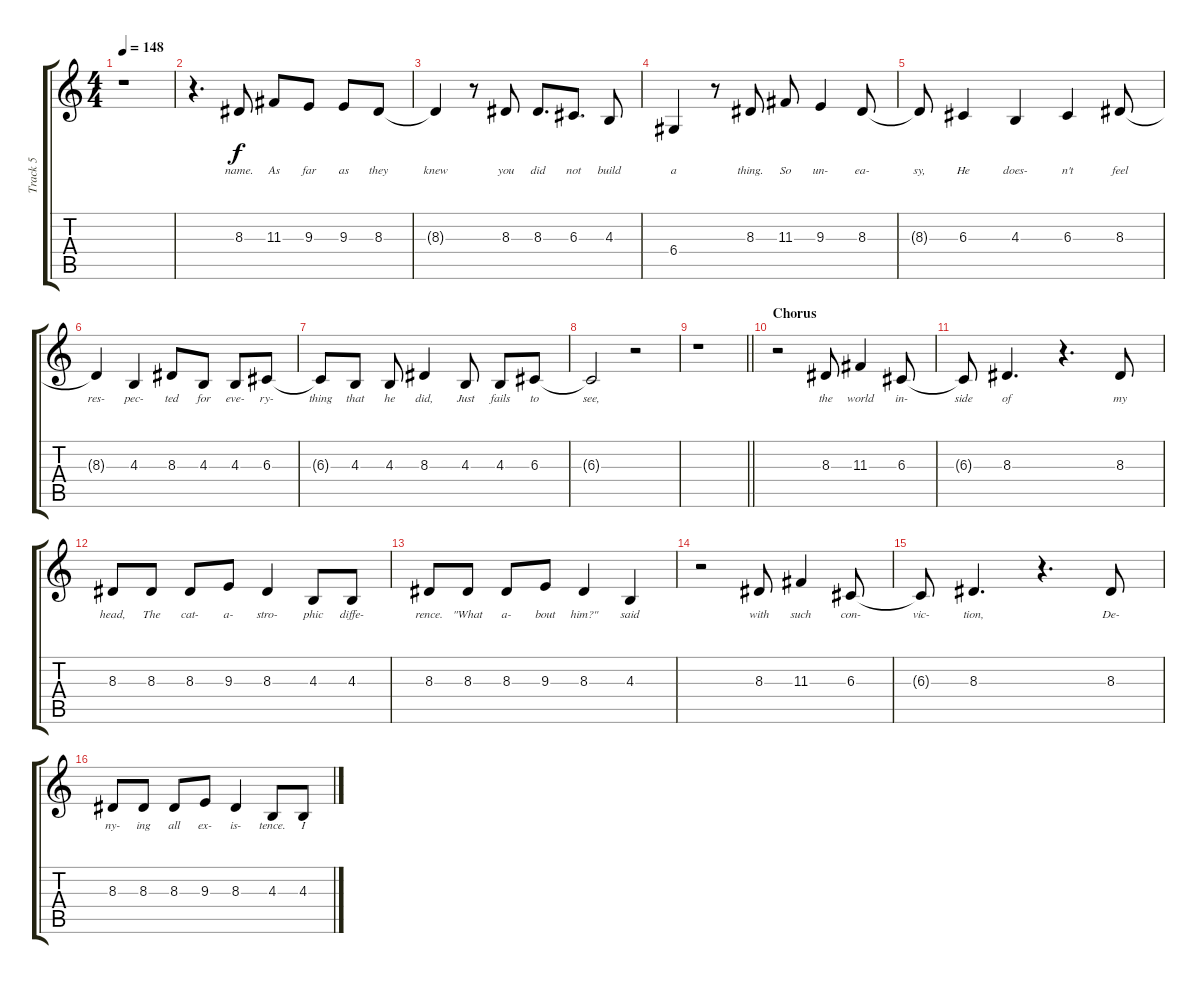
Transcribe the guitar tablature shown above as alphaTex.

\track ("Track 5" "Track 5") {instrument flute}
\staff {score tabs}
\tuning (E4 B3 G3 D3 A2 D2) {hide}
\ts (4 4)
\tempo 148
\clef g2
\ks c
r.1{dy f} |
r.4{d} 8.3.8{lyrics (0 "name.") lyrics (1 "") lyrics (2 "") lyrics (3 "") lyrics (4 "")} 11.3.8{lyrics (0 "As") lyrics (1 "") lyrics (2 "") lyrics (3 "") lyrics (4 "")} 9.3.8{lyrics (0 "far") lyrics (1 "") lyrics (2 "") lyrics (3 "") lyrics (4 "")} 9.3.8{lyrics (0 "as") lyrics (1 "") lyrics (2 "") lyrics (3 "") lyrics (4 "")} 8.3.8{lyrics (0 "they") lyrics (1 "") lyrics (2 "") lyrics (3 "") lyrics (4 "")} |
8.3{t}.4{lyrics (0 "knew") lyrics (1 "") lyrics (2 "") lyrics (3 "") lyrics (4 "")} r.8 8.3.8{lyrics (0 "you") lyrics (1 "") lyrics (2 "") lyrics (3 "") lyrics (4 "")} 8.3.8{d lyrics (0 "did") lyrics (1 "") lyrics (2 "") lyrics (3 "") lyrics (4 "")} 6.3.8{d lyrics (0 "not") lyrics (1 "") lyrics (2 "") lyrics (3 "") lyrics (4 "")} 4.3.8{lyrics (0 "build") lyrics (1 "") lyrics (2 "") lyrics (3 "") lyrics (4 "")} |
6.4.4{lyrics (0 "a") lyrics (1 "") lyrics (2 "") lyrics (3 "") lyrics (4 "")} r.8 8.3.8{lyrics (0 "thing.") lyrics (1 "") lyrics (2 "") lyrics (3 "") lyrics (4 "")} 11.3.8{lyrics (0 "So") lyrics (1 "") lyrics (2 "") lyrics (3 "") lyrics (4 "")} 9.3.4{lyrics (0 "un-") lyrics (1 "") lyrics (2 "") lyrics (3 "") lyrics (4 "")} 8.3.8{lyrics (0 "ea-") lyrics (1 "") lyrics (2 "") lyrics (3 "") lyrics (4 "")} |
8.3{t}.8{lyrics (0 "sy,") lyrics (1 "") lyrics (2 "") lyrics (3 "") lyrics (4 "")} 6.3.4{lyrics (0 "He") lyrics (1 "") lyrics (2 "") lyrics (3 "") lyrics (4 "")} 4.3.4{lyrics (0 "does-") lyrics (1 "") lyrics (2 "") lyrics (3 "") lyrics (4 "")} 6.3.4{lyrics (0 "n't") lyrics (1 "") lyrics (2 "") lyrics (3 "") lyrics (4 "")} 8.3.8{lyrics (0 "feel") lyrics (1 "") lyrics (2 "") lyrics (3 "") lyrics (4 "")} |
8.3{t}.4{lyrics (0 "res-") lyrics (1 "") lyrics (2 "") lyrics (3 "") lyrics (4 "")} 4.3.4{lyrics (0 "pec-") lyrics (1 "") lyrics (2 "") lyrics (3 "") lyrics (4 "")} 8.3.8{lyrics (0 "ted") lyrics (1 "") lyrics (2 "") lyrics (3 "") lyrics (4 "")} 4.3.8{lyrics (0 "for") lyrics (1 "") lyrics (2 "") lyrics (3 "") lyrics (4 "")} 4.3.8{lyrics (0 "eve-") lyrics (1 "") lyrics (2 "") lyrics (3 "") lyrics (4 "")} 6.3.8{lyrics (0 "ry-") lyrics (1 "") lyrics (2 "") lyrics (3 "") lyrics (4 "")} |
6.3{t}.8{lyrics (0 "thing") lyrics (1 "") lyrics (2 "") lyrics (3 "") lyrics (4 "")} 4.3.8{lyrics (0 "that") lyrics (1 "") lyrics (2 "") lyrics (3 "") lyrics (4 "")} 4.3.8{lyrics (0 "he") lyrics (1 "") lyrics (2 "") lyrics (3 "") lyrics (4 "")} 8.3.4{lyrics (0 "did,") lyrics (1 "") lyrics (2 "") lyrics (3 "") lyrics (4 "")} 4.3.8{lyrics (0 "Just") lyrics (1 "") lyrics (2 "") lyrics (3 "") lyrics (4 "")} 4.3.8{lyrics (0 "fails") lyrics (1 "") lyrics (2 "") lyrics (3 "") lyrics (4 "")} 6.3.8{lyrics (0 "to") lyrics (1 "") lyrics (2 "") lyrics (3 "") lyrics (4 "")} |
6.3{t}.2{lyrics (0 "see,") lyrics (1 "") lyrics (2 "") lyrics (3 "") lyrics (4 "")} r.2 |
\barLineRight lightlight
r.1 |
\section ("" "Chorus")
r.2 8.3.8{lyrics (0 "the") lyrics (1 "") lyrics (2 "") lyrics (3 "") lyrics (4 "")} 11.3.4{lyrics (0 "world") lyrics (1 "") lyrics (2 "") lyrics (3 "") lyrics (4 "")} 6.3.8{lyrics (0 "in-") lyrics (1 "") lyrics (2 "") lyrics (3 "") lyrics (4 "")} |
6.3{t}.8{lyrics (0 "side") lyrics (1 "") lyrics (2 "") lyrics (3 "") lyrics (4 "")} 8.3.4{d lyrics (0 "of") lyrics (1 "") lyrics (2 "") lyrics (3 "") lyrics (4 "")} r.4{d} 8.3.8{lyrics (0 "my") lyrics (1 "") lyrics (2 "") lyrics (3 "") lyrics (4 "")} |
8.3.8{lyrics (0 "head,") lyrics (1 "") lyrics (2 "") lyrics (3 "") lyrics (4 "")} 8.3.8{lyrics (0 "The") lyrics (1 "") lyrics (2 "") lyrics (3 "") lyrics (4 "")} 8.3.8{lyrics (0 "cat-") lyrics (1 "") lyrics (2 "") lyrics (3 "") lyrics (4 "")} 9.3.8{lyrics (0 "a-") lyrics (1 "") lyrics (2 "") lyrics (3 "") lyrics (4 "")} 8.3.4{lyrics (0 "stro-") lyrics (1 "") lyrics (2 "") lyrics (3 "") lyrics (4 "")} 4.3.8{lyrics (0 "phic") lyrics (1 "") lyrics (2 "") lyrics (3 "") lyrics (4 "")} 4.3.8{lyrics (0 "diffe-") lyrics (1 "") lyrics (2 "") lyrics (3 "") lyrics (4 "")} |
8.3.8{lyrics (0 "rence.") lyrics (1 "") lyrics (2 "") lyrics (3 "") lyrics (4 "")} 8.3.8{lyrics (0 "\"What") lyrics (1 "") lyrics (2 "") lyrics (3 "") lyrics (4 "")} 8.3.8{lyrics (0 "a-") lyrics (1 "") lyrics (2 "") lyrics (3 "") lyrics (4 "")} 9.3.8{lyrics (0 "bout") lyrics (1 "") lyrics (2 "") lyrics (3 "") lyrics (4 "")} 8.3.4{lyrics (0 "him?\"") lyrics (1 "") lyrics (2 "") lyrics (3 "") lyrics (4 "")} 4.3.4{lyrics (0 "said") lyrics (1 "") lyrics (2 "") lyrics (3 "") lyrics (4 "")} |
r.2 8.3.8{lyrics (0 "with") lyrics (1 "") lyrics (2 "") lyrics (3 "") lyrics (4 "")} 11.3.4{lyrics (0 "such") lyrics (1 "") lyrics (2 "") lyrics (3 "") lyrics (4 "")} 6.3.8{lyrics (0 "con-") lyrics (1 "") lyrics (2 "") lyrics (3 "") lyrics (4 "")} |
6.3{t}.8{lyrics (0 "vic-") lyrics (1 "") lyrics (2 "") lyrics (3 "") lyrics (4 "")} 8.3.4{d lyrics (0 "tion,") lyrics (1 "") lyrics (2 "") lyrics (3 "") lyrics (4 "")} r.4{d} 8.3.8{lyrics (0 "De-") lyrics (1 "") lyrics (2 "") lyrics (3 "") lyrics (4 "")} |
8.3.8{lyrics (0 "ny-") lyrics (1 "") lyrics (2 "") lyrics (3 "") lyrics (4 "")} 8.3.8{lyrics (0 "ing") lyrics (1 "") lyrics (2 "") lyrics (3 "") lyrics (4 "")} 8.3.8{lyrics (0 "all") lyrics (1 "") lyrics (2 "") lyrics (3 "") lyrics (4 "")} 9.3.8{lyrics (0 "ex-") lyrics (1 "") lyrics (2 "") lyrics (3 "") lyrics (4 "")} 8.3.4{lyrics (0 "is-") lyrics (1 "") lyrics (2 "") lyrics (3 "") lyrics (4 "")} 4.3.8{lyrics (0 "tence.") lyrics (1 "") lyrics (2 "") lyrics (3 "") lyrics (4 "")} 4.3.8{lyrics (0 "I") lyrics (1 "") lyrics (2 "") lyrics (3 "") lyrics (4 "")}
